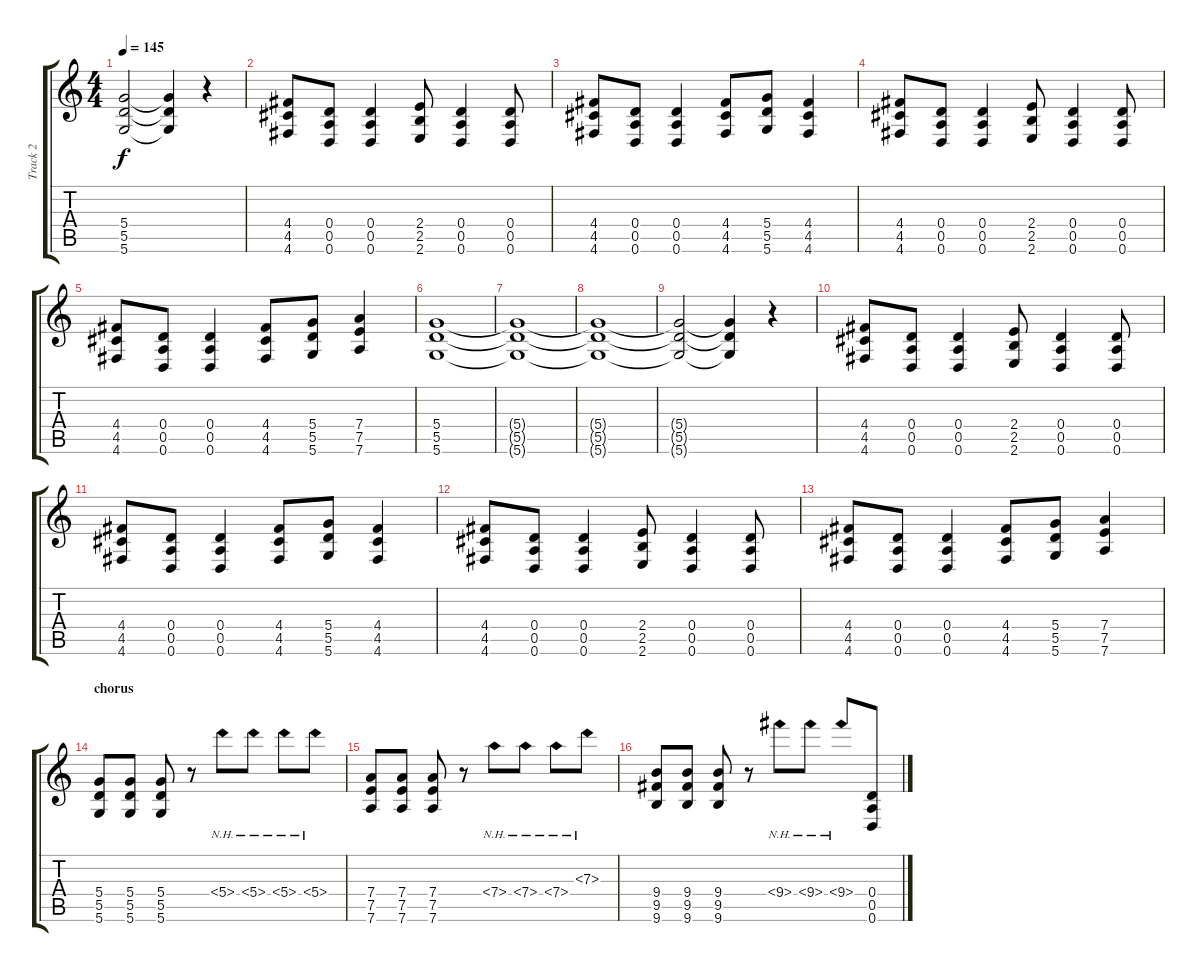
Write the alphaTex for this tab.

\track ("Track 2" "Track 2") {instrument distortionguitar}
\staff {score tabs}
\tuning (E4 B3 G3 D3 A2 D2) {hide}
\ts (4 4)
\tempo 145
\clef g2
\ks c
(5.4{t} 5.5{t} 5.6{t}).2{dy f} (5.4{t} 5.5{t} 5.6{t}).4 r.4 |
(4.4 4.5 4.6).8 (0.4 0.5 0.6).8 (0.4 0.5 0.6).4 (2.4 2.5 2.6).8 (0.4 0.5 0.6).4 (0.4 0.5 0.6).8 |
(4.4 4.5 4.6).8 (0.4 0.5 0.6).8 (0.4 0.5 0.6).4 (4.4 4.5 4.6).8 (5.4 5.5 5.6).8 (4.4 4.5 4.6).4 |
(4.4 4.5 4.6).8 (0.4 0.5 0.6).8 (0.4 0.5 0.6).4 (2.4 2.5 2.6).8 (0.4 0.5 0.6).4 (0.4 0.5 0.6).8 |
(4.4 4.5 4.6).8 (0.4 0.5 0.6).8 (0.4 0.5 0.6).4 (4.4 4.5 4.6).8 (5.4 5.5 5.6).8 (7.4 7.5 7.6).4 |
(5.4 5.5 5.6).1 |
(5.4{t} 5.5{t} 5.6{t}).1 |
(5.4{t} 5.5{t} 5.6{t}).1 |
(5.4{t} 5.5{t} 5.6{t}).2 (5.4{t} 5.5{t} 5.6{t}).4 r.4 |
(4.4 4.5 4.6).8 (0.4 0.5 0.6).8 (0.4 0.5 0.6).4 (2.4 2.5 2.6).8 (0.4 0.5 0.6).4 (0.4 0.5 0.6).8 |
(4.4 4.5 4.6).8 (0.4 0.5 0.6).8 (0.4 0.5 0.6).4 (4.4 4.5 4.6).8 (5.4 5.5 5.6).8 (4.4 4.5 4.6).4 |
(4.4 4.5 4.6).8 (0.4 0.5 0.6).8 (0.4 0.5 0.6).4 (2.4 2.5 2.6).8 (0.4 0.5 0.6).4 (0.4 0.5 0.6).8 |
(4.4 4.5 4.6).8 (0.4 0.5 0.6).8 (0.4 0.5 0.6).4 (4.4 4.5 4.6).8 (5.4 5.5 5.6).8 (7.4 7.5 7.6).4 |
\section ("" "chorus")
(5.4 5.5 5.6).8 (5.4 5.5 5.6).8 (5.4 5.5 5.6).8 r.8 5.4{nh}.8 5.4{nh}.8 5.4{nh}.8 5.4{nh}.8 |
(7.4 7.5 7.6).8 (7.4 7.5 7.6).8 (7.4 7.5 7.6).8 r.8 7.4{nh}.8 7.4{nh}.8 7.4{nh}.8 7.3{nh}.8 |
(9.4 9.5 9.6).8 (9.4 9.5 9.6).8 (9.4 9.5 9.6).8 r.8 9.4{nh}.8 9.4{nh}.8 9.4{nh}.8 (0.4 0.5 0.6).8
